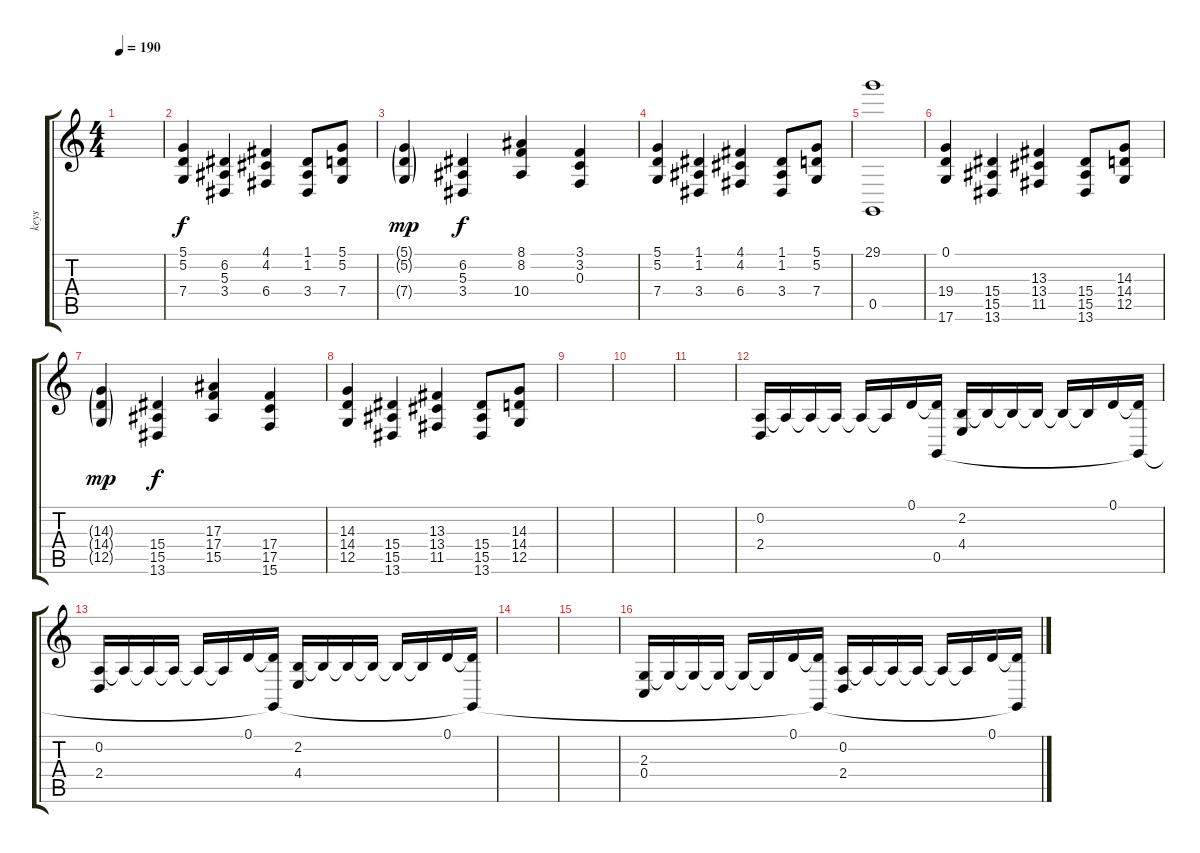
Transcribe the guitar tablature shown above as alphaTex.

\track ("keys" "keys") {instrument stringensemble1}
\staff {score tabs}
\tuning (D4 A3 F3 C3 G2 D2) {hide}
\ts (4 4)
\tempo 190
\clef g2
\ks c
|
(5.1 5.2 7.4).4{volume 12 instrument stringensemble1} (6.2 5.3 3.4).4 (4.1 4.2 6.4).4 (1.1 1.2 3.4).8 (5.1 5.2 7.4).8 |
(5.1{g} 5.2{g} 7.4{g}).4{dy mp} (6.2 5.3 3.4).4{dy f} (8.1 8.2 10.4).4 (3.1 3.2 0.3).4 |
(5.1 5.2 7.4).4 (1.1 1.2 3.4).4 (4.1 4.2 6.4).4 (1.1 1.2 3.4).8 (5.1 5.2 7.4).8 |
(29.1 0.5).1 |
(0.1 19.4 17.6).4{instrument stringensemble1} (15.4 15.5 13.6).4 (13.3 13.4 11.5).4 (15.4 15.5 13.6).8 (14.3 14.4 12.5).8 |
(14.3{g} 14.4{g} 12.5{g}).4{dy mp} (15.4 15.5 13.6).4{dy f} (17.3 17.4 15.5).4 (17.4 17.5 15.6).4 |
(14.3 14.4 12.5).4 (15.4 15.5 13.6).4 (13.3 13.4 11.5).4 (15.4 15.5 13.6).8 (14.3 14.4 12.5).8 |
|
|
|
(0.2 2.4).16 0.2{t}.16 0.2{t}.16 0.2{t}.16 0.2{t}.16 0.2{t}.16 0.1.16 (0.1{t} 0.5).16 (2.2 4.4).16 2.2{t}.16 2.2{t}.16 2.2{t}.16 2.2{t}.16 2.2{t}.16 0.1.16 (0.1{t} 0.5{t}).16 |
(0.2 2.4).16 0.2{t}.16 0.2{t}.16 0.2{t}.16 0.2{t}.16 0.2{t}.16 0.1.16 (0.1{t} 0.5{t}).16 (2.2 4.4).16 2.2{t}.16 2.2{t}.16 2.2{t}.16 2.2{t}.16 2.2{t}.16 0.1.16 (0.1{t} 0.5{t}).16 |
|
|
(2.3 0.4).16 2.3{t}.16 2.3{t}.16 2.3{t}.16 2.3{t}.16 2.3{t}.16 0.1.16 (0.1{t} 0.5{t}).16 (0.2 2.4).16 0.2{t}.16 0.2{t}.16 0.2{t}.16 0.2{t}.16 0.2{t}.16 0.1.16 (0.1{t} 0.5{t}).16
